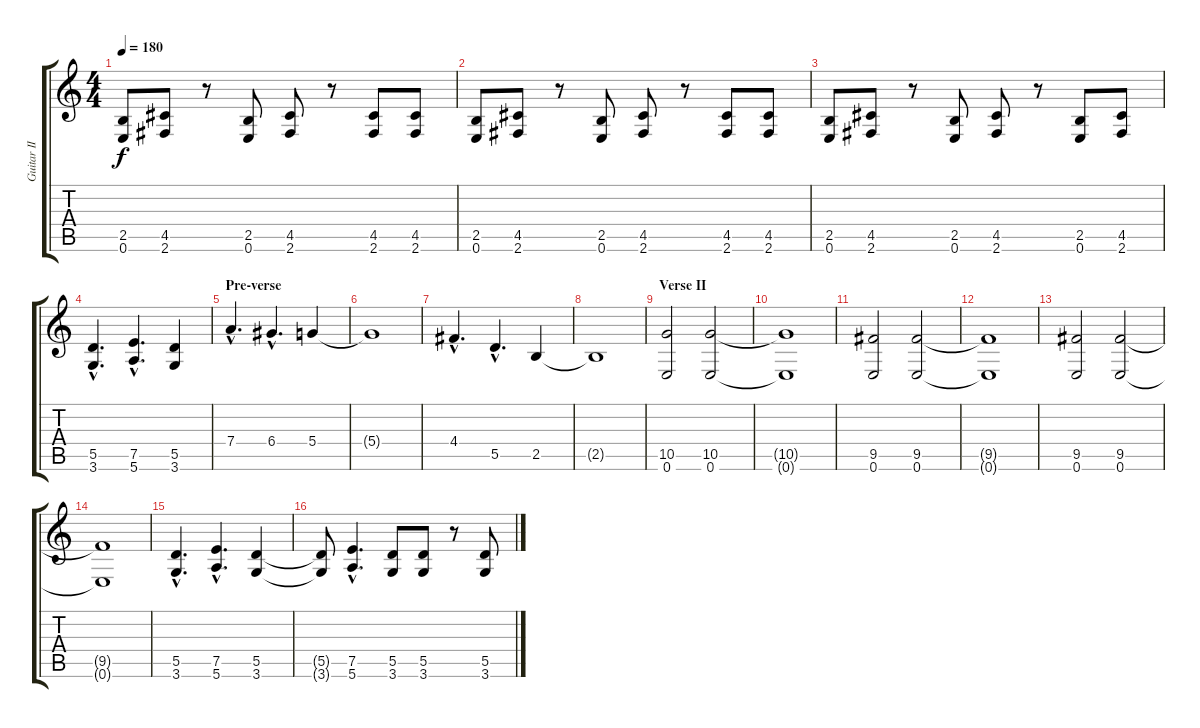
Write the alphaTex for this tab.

\track ("Guitar II" "Guitar II") {instrument overdrivenguitar}
\staff {score tabs}
\tuning (E4 B3 G3 D3 A2 E2) {hide}
\ts (4 4)
\tempo 180
\clef g2
\ks c
(2.5 0.6).8{dy f} (4.5 2.6).8 r.8 (2.5 0.6).8 (4.5 2.6).8 r.8 (4.5 2.6).8 (4.5 2.6).8 |
(2.5 0.6).8 (4.5 2.6).8 r.8 (2.5 0.6).8 (4.5 2.6).8 r.8 (4.5 2.6).8 (4.5 2.6).8 |
(2.5 0.6).8 (4.5 2.6).8 r.8 (2.5 0.6).8 (4.5 2.6).8 r.8 (2.5 0.6).8 (4.5 2.6).8 |
(5.5{hac} 3.6{hac}).4{d} (7.5{hac} 5.6{hac}).4{d} (5.5 3.6).4 |
\section ("" "Pre-verse")
7.4{hac}.4{d} 6.4{hac}.4{d} 5.4.4 |
5.4{t}.1 |
4.4{hac}.4{d} 5.5{hac}.4{d} 2.5.4 |
2.5{t}.1 |
\section ("" "Verse II")
(10.5 0.6).2{instrument electricguitarclean} (10.5 0.6).2{instrument electricguitarclean} |
(10.5{t} 0.6{t}).1 |
(9.5 0.6).2{instrument electricguitarclean} (9.5 0.6).2{instrument electricguitarclean} |
(9.5{t} 0.6{t}).1 |
(9.5 0.6).2{instrument electricguitarclean} (9.5 0.6).2{instrument electricguitarclean} |
(9.5{t} 0.6{t}).1 |
(5.5{hac} 3.6{hac}).4{d instrument overdrivenguitar} (7.5{hac} 5.6{hac}).4{d} (5.5 3.6).4 |
(5.5{t} 3.6{t}).8 (7.5{hac} 5.6{hac}).4{d} (5.5 3.6).8 (5.5 3.6).8 r.8 (5.5 3.6).8
